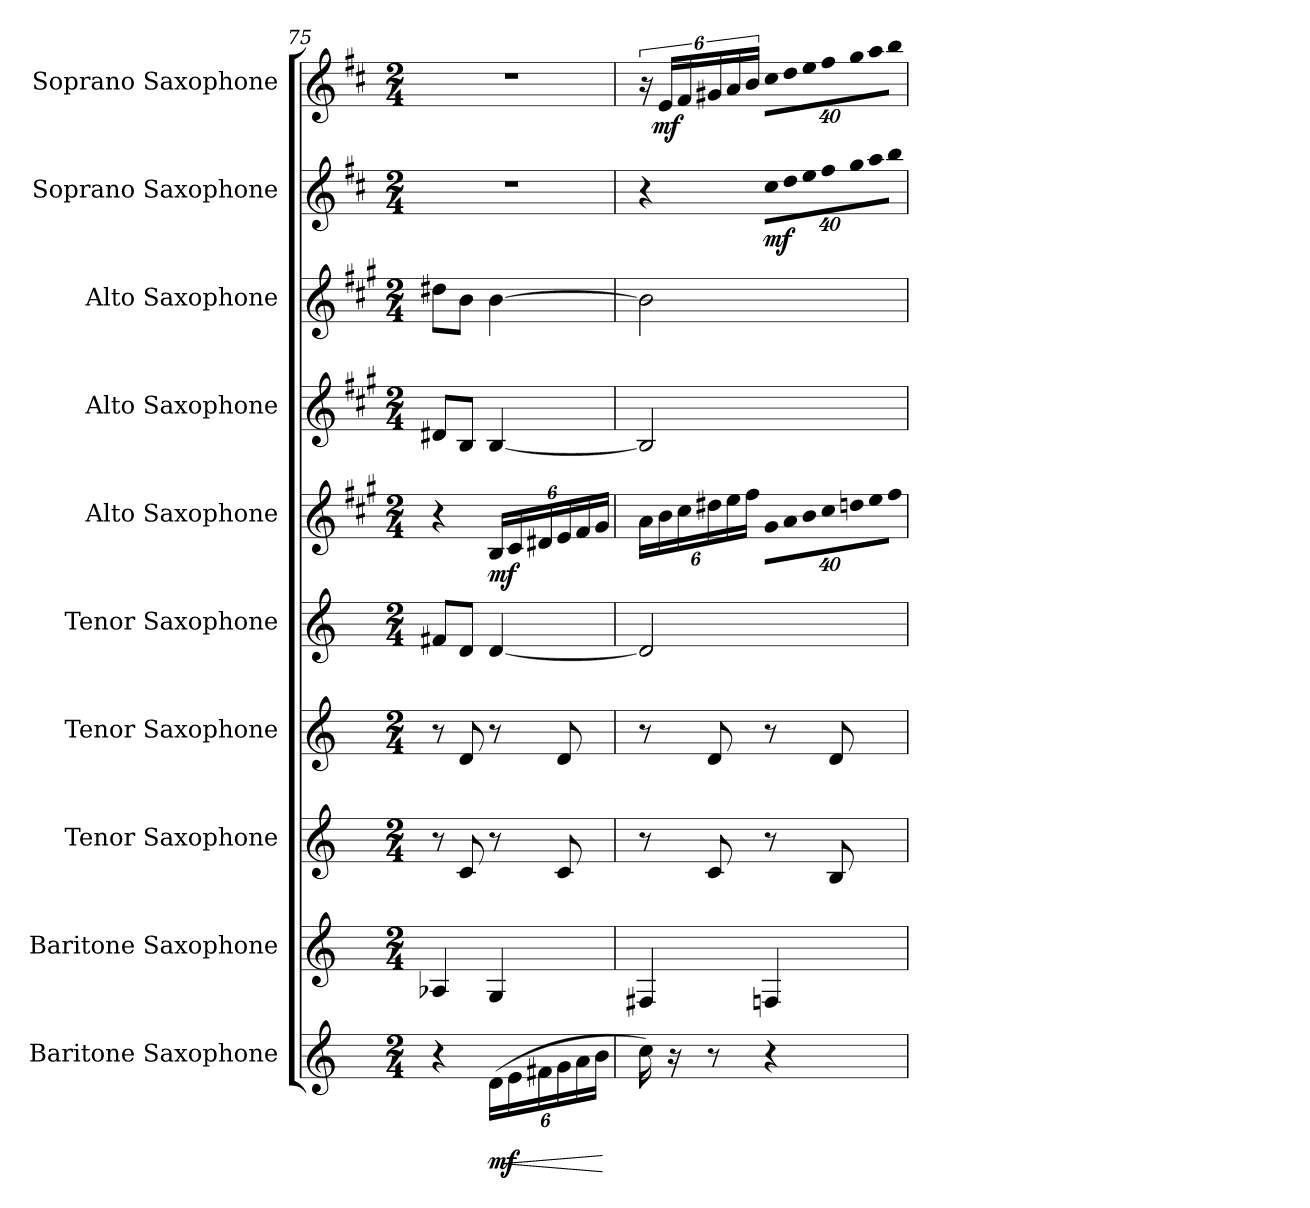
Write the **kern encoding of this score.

**kern	**dynam	**kern	**kern	**kern	**kern	**kern	**dynam	**kern	**kern	**kern	**dynam	**kern	**dynam
*part10	*part10	*part9	*part8	*part7	*part6	*part5	*part5	*part4	*part3	*part2	*part2	*part1	*part1
*staff10	*staff10	*staff9	*staff8	*staff7	*staff6	*staff5	*staff5	*staff4	*staff3	*staff2	*staff2	*staff1	*staff1
*I"Baritone Saxophone	*	*I"Baritone Saxophone	*I"Tenor Saxophone	*I"Tenor Saxophone	*I"Tenor Saxophone	*I"Alto Saxophone	*	*I"Alto Saxophone	*I"Alto Saxophone	*I"Soprano Saxophone	*	*I"Soprano Saxophone	*
*I'Bar. Sax.	*	*I'Bar. Sax.	*I'T. Sax.	*I'T. Sax.	*I'T. Sax.	*I'A. Sax.	*	*I'A. Sax.	*I'A. Sax.	*I'S. Sax.	*	*I'S. Sax.	*
*clefG2	*	*clefG2	*clefG2	*clefG2	*clefG2	*clefG2	*	*clefG2	*clefG2	*clefG2	*	*clefG2	*
*ITrd12c21	*	*ITrd12c21	*ITrd8c14	*ITrd8c14	*ITrd8c14	*ITrd5c9	*	*ITrd5c9	*ITrd5c9	*ITrd1c2	*	*ITrd1c2	*
*k[]	*	*k[]	*k[]	*k[]	*k[]	*k[]	*	*k[]	*k[]	*k[]	*	*k[]	*
*M2/4	*	*M2/4	*M2/4	*M2/4	*M2/4	*M2/4	*	*M2/4	*M2/4	*M2/4	*	*M2/4	*
=75	=75	=75	=75	=75	=75	=75	=75	=75	=75	=75	=75	=75	=75
4r	.	4AA-X/	8r	8r	8F#X/L	4r	.	8F#X/L	8f#X\L	2r	.	2r	.
.	.	.	8C/	8D/	8D/J	.	.	8D/J	8d\J	.	.	.	.
*Xbrackettup	*	*	*	*	*	*Xbrackettup	*	*	*	*	*	*	*
!	!LO:DY:b	!	!	!	!	!	!LO:DY:b	!	!	!	!	!	!
(24D\LL	mf	4GG/	8r	8r	[4D/	24D/LL	mf	[4D/	[4d\	.	.	.	.
!	!LO:HP:b	!	!	!	!	!	!	!	!	!	!	!	!
24E\	<	.	.	.	.	24E/	.	.	.	.	.	.	.
24F#X\	.	.	.	.	.	24F#X/	.	.	.	.	.	.	.
24G\	.	.	8C/	8D/	.	24G/	.	.	.	.	.	.	.
24A\	.	.	.	.	.	24A/	.	.	.	.	.	.	.
24B\JJ	.	.	.	.	.	24B/JJ	.	.	.	.	.	.	.
.	[	.	.	.	.	.	.	.	.	.	.	.	.
=76	=76	=76	=76	=76	=76	=76	=76	=76	=76	=76	=76	=76	=76
16c\)	.	4FF#X/	8r	8r	2D/]	24c\LL	.	2D/]	2d\]	4r	.	24r	.
!	!	!	!	!	!	!	!	!	!	!	!	!	!LO:DY:b
.	.	.	.	.	.	24d\	.	.	.	.	.	24d/LL	mf
16r	.	.	.	.	.	.	.	.	.	.	.	.	.
.	.	.	.	.	.	24e\	.	.	.	.	.	24e/	.
8r	.	.	8C/	8D/	.	24f#X\	.	.	.	.	.	24f#X/	.
.	.	.	.	.	.	24g\	.	.	.	.	.	24g/	.
.	.	.	.	.	.	24a\JJ	.	.	.	.	.	24a/JJ	.
!	!	!	!	!	!	!LO:N:vis=16	!	!	!	!	!	!	!
*	*	*	*	*	*	*	*	*	*	*Xbrackettup	*	*	*
!	!	!	!	!	!	!	!	!	!	!LO:N:vis=16	!	!	!
*	*	*	*	*	*	*	*	*	*	*	*	*Xbrackettup	*
!	!	!	!	!	!	!	!	!	!	!	!LO:DY:b	!LO:N:vis=16	!
4r	.	4FFn/	8r	8r	.	640%23B\LL	.	.	.	640%23b\LL	mf	640%23b\LL	.
!	!	!	!	!	!	!LO:N:vis=16	!	!	!	!LO:N:vis=16	!	!LO:N:vis=16	!
.	.	.	.	.	.	640%23c\	.	.	.	640%23cc\	.	640%23cc\	.
!	!	!	!	!	!	!LO:N:vis=16	!	!	!	!LO:N:vis=16	!	!LO:N:vis=16	!
.	.	.	.	.	.	640%23d\	.	.	.	640%23dd\	.	640%23dd\	.
!	!	!	!	!	!	!LO:N:vis=16	!	!	!	!LO:N:vis=16	!	!LO:N:vis=16	!
.	.	.	.	.	.	640%23e\	.	.	.	640%23ee\	.	640%23ee\	.
.	.	.	8BB/	8D/	.	.	.	.	.	.	.	.	.
!	!	!	!	!	!	!LO:N:vis=16	!	!	!	!LO:N:vis=16	!	!LO:N:vis=16	!
.	.	.	.	.	.	640%23fn\	.	.	.	640%23ff\	.	640%23ff\	.
!	!	!	!	!	!	!LO:N:vis=16	!	!	!	!LO:N:vis=16	!	!LO:N:vis=16	!
.	.	.	.	.	.	640%23g\	.	.	.	640%23gg\	.	640%23gg\	.
!	!	!	!	!	!	!LO:N:vis=16	!	!	!	!LO:N:vis=16	!	!LO:N:vis=16	!
.	.	.	.	.	.	640%23a\JJ	.	.	.	640%23aa\JJ	.	640%23aa\JJ	.
640ryy	.	640ryy	640ryy	640ryy	640ryy	.	.	640ryy	640ryy	.	.	.	.
=	=	=	=	=	=	=	=	=	=	=	=	=	=
*-	*-	*-	*-	*-	*-	*-	*-	*-	*-	*-	*-	*-	*-
